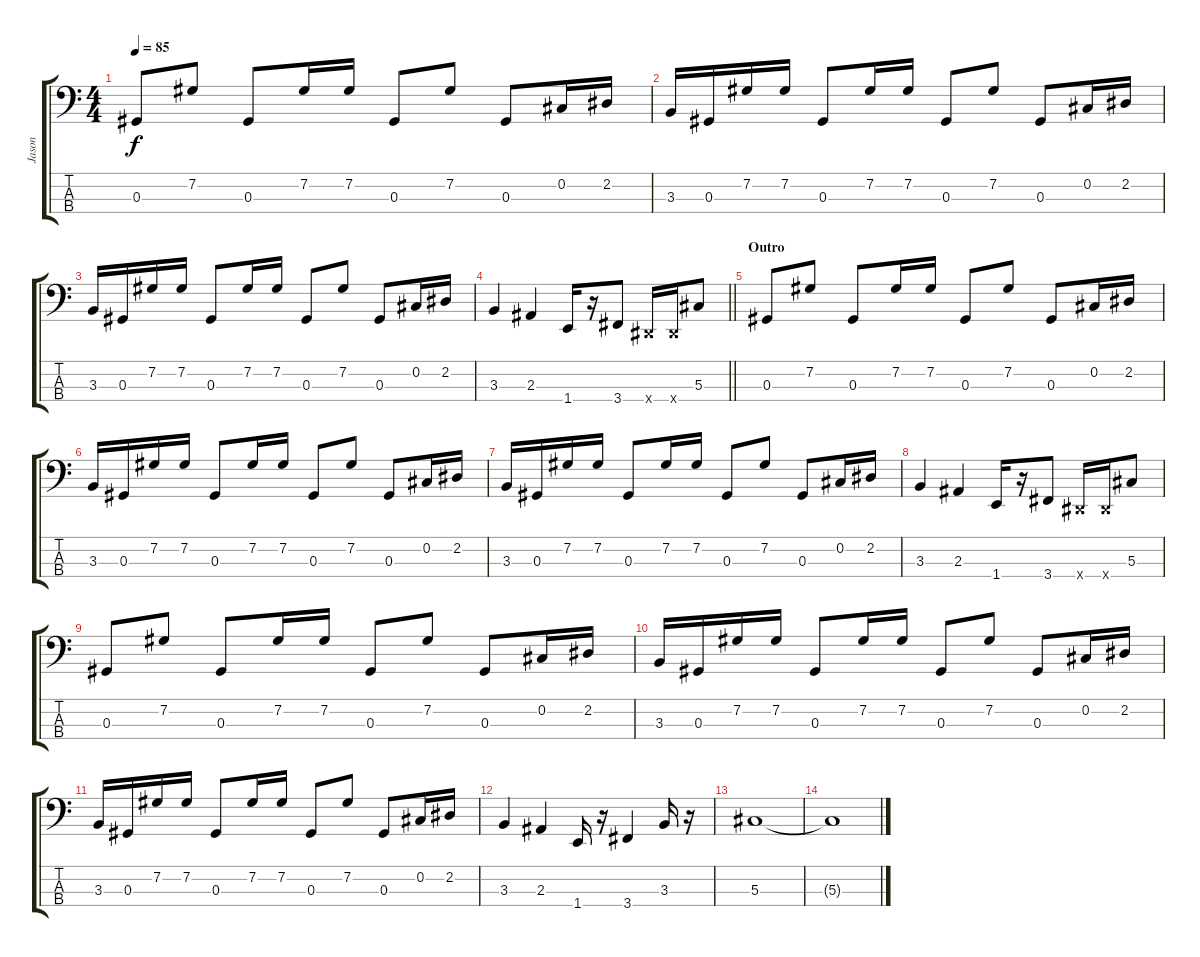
\track ("Jason" "Jason") {instrument electricbassfinger}
\staff {score tabs}
\tuning (Gb2 Db2 Ab1 Eb1) {hide}
\ts (4 4)
\tempo 85
\clef f4
\ks c
0.3.8{dy f} 7.2.8 0.3.8 7.2.16 7.2.16 0.3.8 7.2.8 0.3.8 0.2.16 2.2.16 |
3.3.16 0.3.16 7.2.16 7.2.16 0.3.8 7.2.16 7.2.16 0.3.8 7.2.8 0.3.8 0.2.16 2.2.16 |
3.3.16 0.3.16 7.2.16 7.2.16 0.3.8 7.2.16 7.2.16 0.3.8 7.2.8 0.3.8 0.2.16 2.2.16 |
\barLineRight lightlight
3.3.4 2.3.4 1.4.16 r.16 3.4.8 0.4{x}.16 0.4{x}.16 5.3.8 |
\section ("" "Outro")
0.3.8 7.2.8 0.3.8 7.2.16 7.2.16 0.3.8 7.2.8 0.3.8 0.2.16 2.2.16 |
3.3.16 0.3.16 7.2.16 7.2.16 0.3.8 7.2.16 7.2.16 0.3.8 7.2.8 0.3.8 0.2.16 2.2.16 |
3.3.16 0.3.16 7.2.16 7.2.16 0.3.8 7.2.16 7.2.16 0.3.8 7.2.8 0.3.8 0.2.16 2.2.16 |
3.3.4 2.3.4 1.4.16 r.16 3.4.8 0.4{x}.16 0.4{x}.16 5.3.8 |
0.3.8 7.2.8 0.3.8 7.2.16 7.2.16 0.3.8 7.2.8 0.3.8 0.2.16 2.2.16 |
3.3.16 0.3.16 7.2.16 7.2.16 0.3.8 7.2.16 7.2.16 0.3.8 7.2.8 0.3.8 0.2.16 2.2.16 |
3.3.16 0.3.16 7.2.16 7.2.16 0.3.8 7.2.16 7.2.16 0.3.8 7.2.8 0.3.8 0.2.16 2.2.16 |
3.3.4 2.3.4 1.4.16 r.16 3.4.4 3.3.16 r.16 |
5.3.1 |
5.3{t}.1
